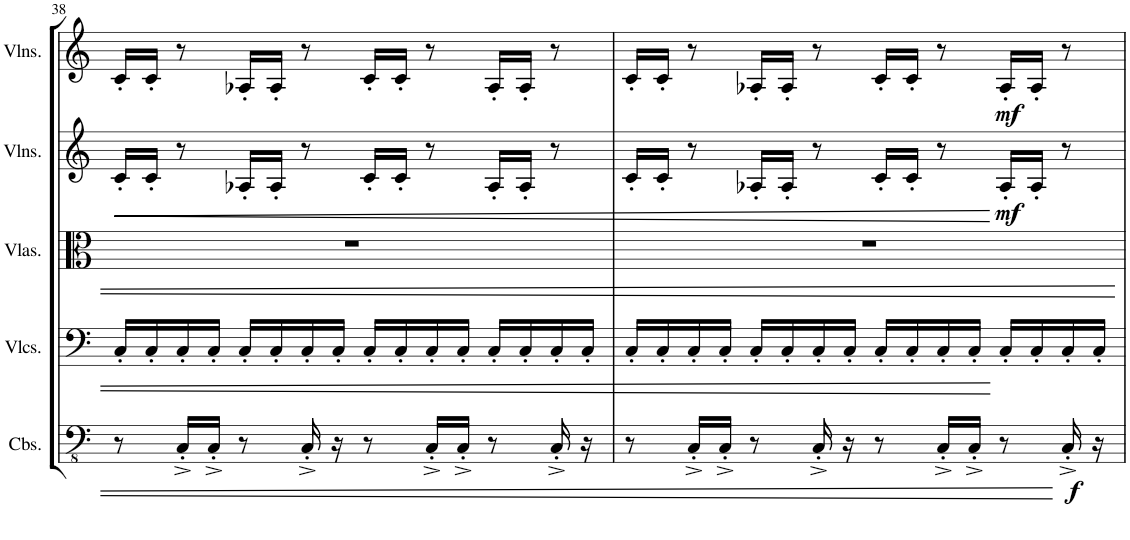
**kern	**dynam	**kern	**kern	**kern	**dynam	**kern	**dynam
*part5	*part5	*part4	*part3	*part2	*part2	*part1	*part1
*staff5	*staff5	*staff4	*staff3	*staff2	*staff2	*staff1	*staff1
*I"Contrabasses	*	*I"Violoncellos	*I"Violas	*I"Violins	*	*I"Violins	*
*I'Cbs.	*	*I'Vlcs.	*I'Vlas.	*I'Vlns.	*	*I'Vlns.	*
!!LO:PB:g=z
*clefFv4	*	*clefF4	*clefC3	*clefG2	*	*clefG2	*
*k[]	*	*k[]	*k[]	*k[]	*	*k[]	*
*M4/4	*	*M4/4	*M4/4	*M4/4	*	*M4/4	*
=38	=38	=38	=38	=38	=38	=38	=38
!	!	!	!	!	!LO:HP:b	!	!
8r	.	16C'/LL	1r	16c'/LL	<	16c'/LL	.
.	.	16C'/	.	16c'/JJ	.	16c'/JJ	.
16CC'^/LL	.	16C'/	.	8r	.	8r	.
16CC'^/JJ	.	16C'/JJ	.	.	.	.	.
8r	.	16C'/LL	.	16A-X'/LL	.	16A-X'/LL	.
.	.	16C'/	.	16A-'/JJ	.	16A-'/JJ	.
16CC'^/	.	16C'/	.	8r	.	8r	.
16r	.	16C'/JJ	.	.	.	.	.
8r	.	16C'/LL	.	16c'/LL	.	16c'/LL	.
.	.	16C'/	.	16c'/JJ	.	16c'/JJ	.
16CC'^/LL	.	16C'/	.	8r	.	8r	.
16CC'^/JJ	.	16C'/JJ	.	.	.	.	.
8r	.	16C'/LL	.	16A-'/LL	.	16A-'/LL	.
.	.	16C'/	.	16A-'/JJ	.	16A-'/JJ	.
16CC'^/	.	16C'/	.	8r	.	8r	.
16r	.	16C'/JJ	.	.	.	.	.
=39	=39	=39	=39	=39	=39	=39	=39
8r	.	16C'/LL	1r	16c'/LL	.	16c'/LL	.
.	.	16C'/	.	16c'/JJ	.	16c'/JJ	.
16CC'^/LL	.	16C'/	.	8r	.	8r	.
16CC'^/JJ	.	16C'/JJ	.	.	.	.	.
8r	.	16C'/LL	.	16A-X'/LL	.	16A-X'/LL	.
.	.	16C'/	.	16A-'/JJ	.	16A-'/JJ	.
16CC'^/	.	16C'/	.	8r	.	8r	.
16r	.	16C'/JJ	.	.	.	.	.
8r	.	16C'/LL	.	16c'/LL	.	16c'/LL	.
.	.	16C'/	.	16c'/JJ	.	16c'/JJ	.
16CC'^/LL	.	16C'/	.	8r	.	8r	.
16CC'^/JJ	.	16C'/JJ	.	.	.	.	.
!	!	!	!	!	!LO:DY:n=1:b	!	!LO:DY:b
8r	.	16C'/LL	.	16A-'/LL	[ mf	16A-'/LL	mf
.	.	16C'/	.	16A-'/JJ	.	16A-'/JJ	.
!	!LO:DY:b	!	!	!	!	!	!
16CC'^/	f	16C'/	.	8r	.	8r	.
16r	.	16C'/JJ	.	.	.	.	.
=	=	=	=	=	=	=	=
*-	*-	*-	*-	*-	*-	*-	*-
